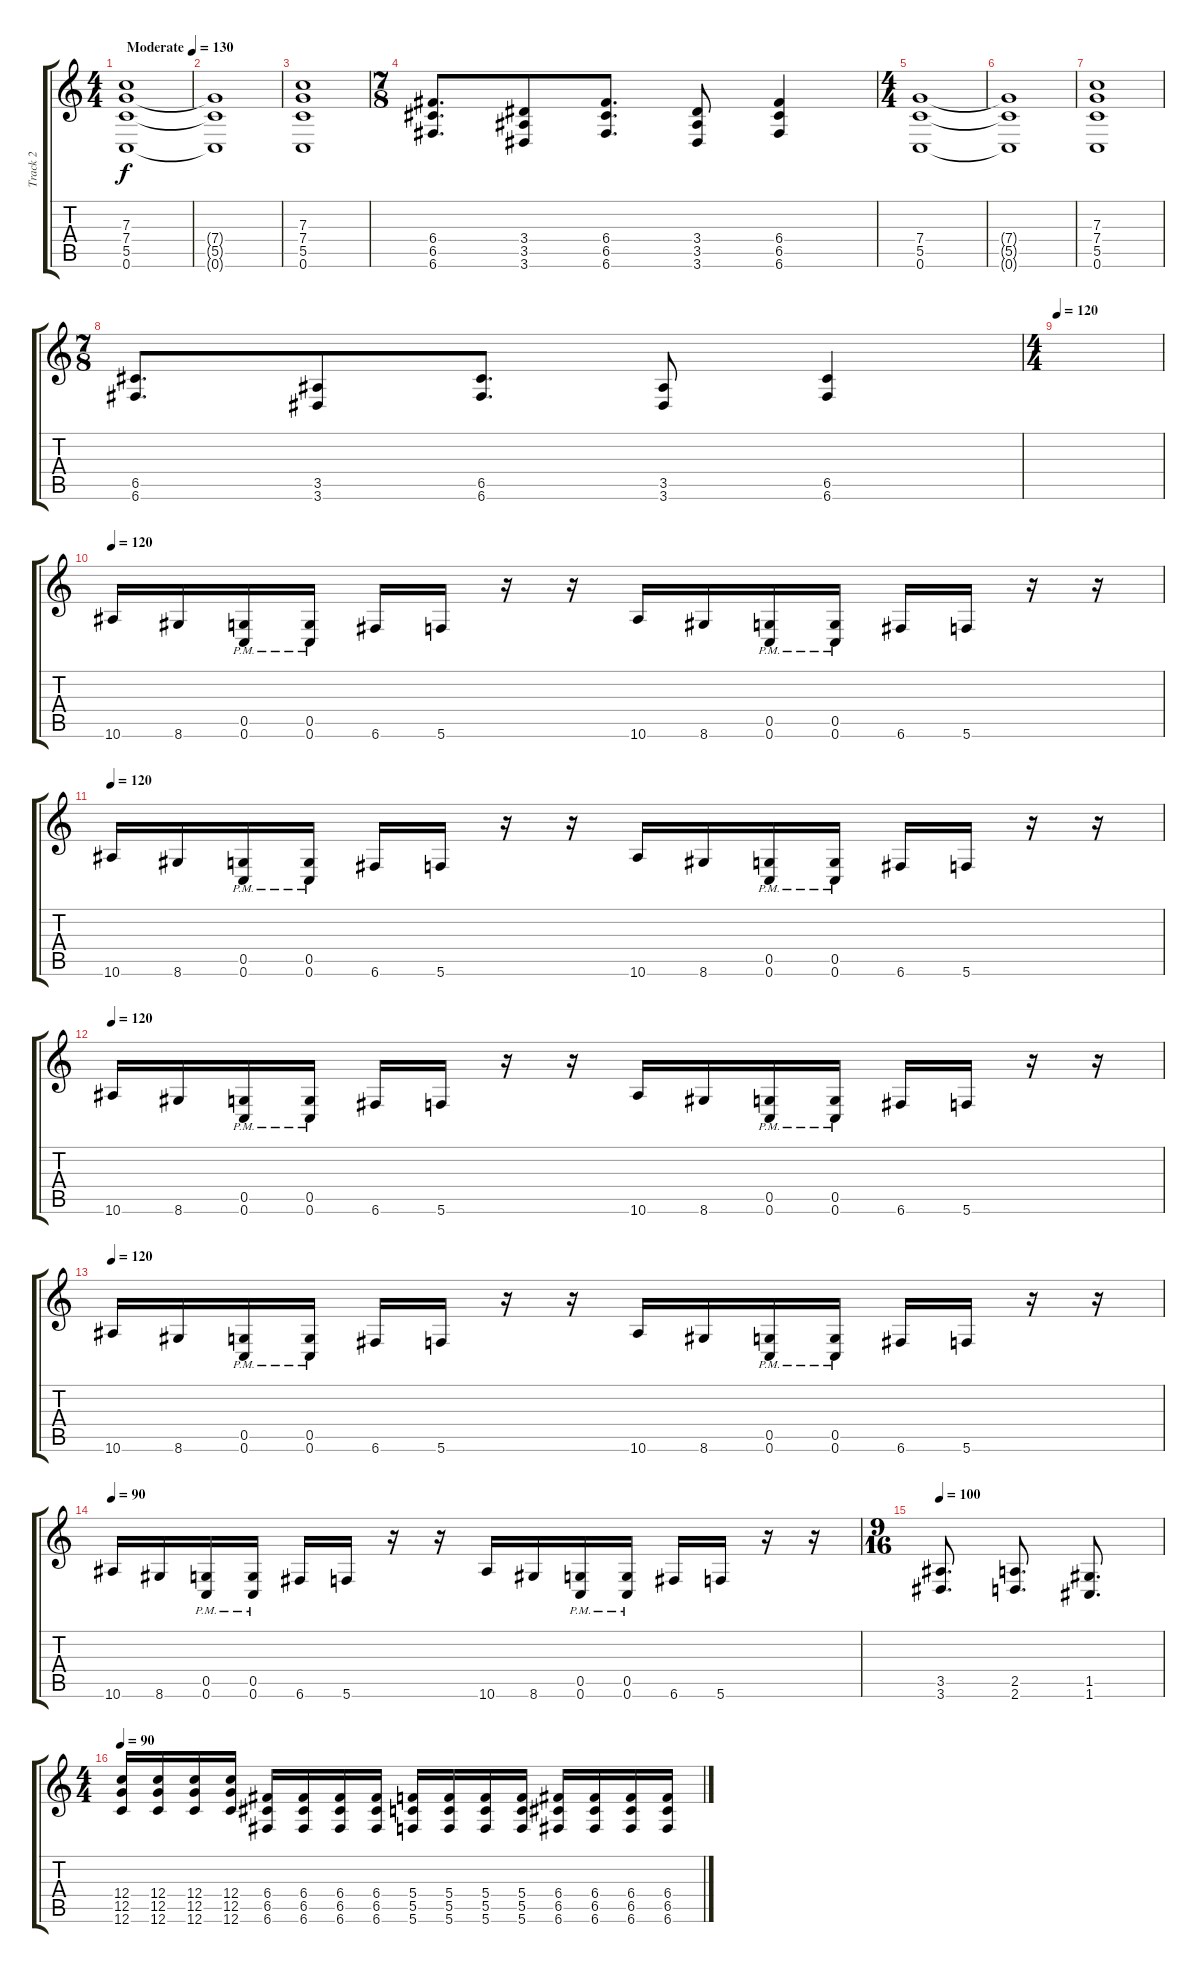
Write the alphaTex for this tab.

\track ("Track 2" "Track 2") {instrument distortionguitar}
\staff {score tabs}
\tuning (D4 A3 F3 C3 G2 C2) {hide}
\ts (4 4)
\tempo (130 "Moderate")
\clef g2
\ks c
(7.3 7.4 5.5 0.6).1{dy f instrument distortionguitar} |
(7.4{t} 5.5{t} 0.6{t}).1 |
(7.3 7.4 5.5 0.6).1 |
\ts (7 8)
(6.4 6.5 6.6).8{d} (3.4 3.5 3.6).8 (6.4 6.5 6.6).8{d} (3.4 3.5 3.6).8 (6.4 6.5 6.6).4 |
\ts (4 4)
(7.4 5.5 0.6).1 |
(7.4{t} 5.5{t} 0.6{t}).1 |
(7.3 7.4 5.5 0.6).1 |
\ts (7 8)
(6.5 6.6).8{d} (3.5 3.6).8 (6.5 6.6).8{d} (3.5 3.6).8 (6.5 6.6).4 |
\ts (4 4)
\tempo 120
|
\tempo 120
10.6.16 8.6.16 (0.5{pm} 0.6{pm}).16 (0.5{pm} 0.6{pm}).16 6.6.16 5.6.16 r.16 r.16 10.6.16 8.6.16 (0.5{pm} 0.6{pm}).16 (0.5{pm} 0.6{pm}).16 6.6.16 5.6.16 r.16 r.16 |
\tempo 120
10.6.16 8.6.16 (0.5{pm} 0.6{pm}).16 (0.5{pm} 0.6{pm}).16 6.6.16 5.6.16 r.16 r.16 10.6.16 8.6.16 (0.5{pm} 0.6{pm}).16 (0.5{pm} 0.6{pm}).16 6.6.16 5.6.16 r.16 r.16 |
\tempo 120
10.6.16 8.6.16 (0.5{pm} 0.6{pm}).16 (0.5{pm} 0.6{pm}).16 6.6.16 5.6.16 r.16 r.16 10.6.16 8.6.16 (0.5{pm} 0.6{pm}).16 (0.5{pm} 0.6{pm}).16 6.6.16 5.6.16 r.16 r.16 |
\tempo 120
10.6.16 8.6.16 (0.5{pm} 0.6{pm}).16 (0.5{pm} 0.6{pm}).16 6.6.16 5.6.16 r.16 r.16 10.6.16 8.6.16 (0.5{pm} 0.6{pm}).16 (0.5{pm} 0.6{pm}).16 6.6.16 5.6.16 r.16 r.16 |
\tempo 120
\tempo 90
10.6.16 8.6.16 (0.5{pm} 0.6{pm}).16 (0.5{pm} 0.6{pm}).16 6.6.16 5.6.16 r.16 r.16 10.6.16 8.6.16 (0.5{pm} 0.6{pm}).16 (0.5{pm} 0.6{pm}).16 6.6.16 5.6.16 r.16 r.16 |
\ts (9 16)
\tempo 100
(3.5 3.6).8{d} (2.5 2.6).8{d} (1.5 1.6).8{d} |
\ts (4 4)
\tempo 90
(12.4 12.5 12.6).16 (12.4 12.5 12.6).16 (12.4 12.5 12.6).16 (12.4 12.5 12.6).16 (6.4 6.5 6.6).16 (6.4 6.5 6.6).16 (6.4 6.5 6.6).16 (6.4 6.5 6.6).16 (5.4 5.5 5.6).16 (5.4 5.5 5.6).16 (5.4 5.5 5.6).16 (5.4 5.5 5.6).16 (6.4 6.5 6.6).16 (6.4 6.5 6.6).16 (6.4 6.5 6.6).16 (6.4 6.5 6.6).16
